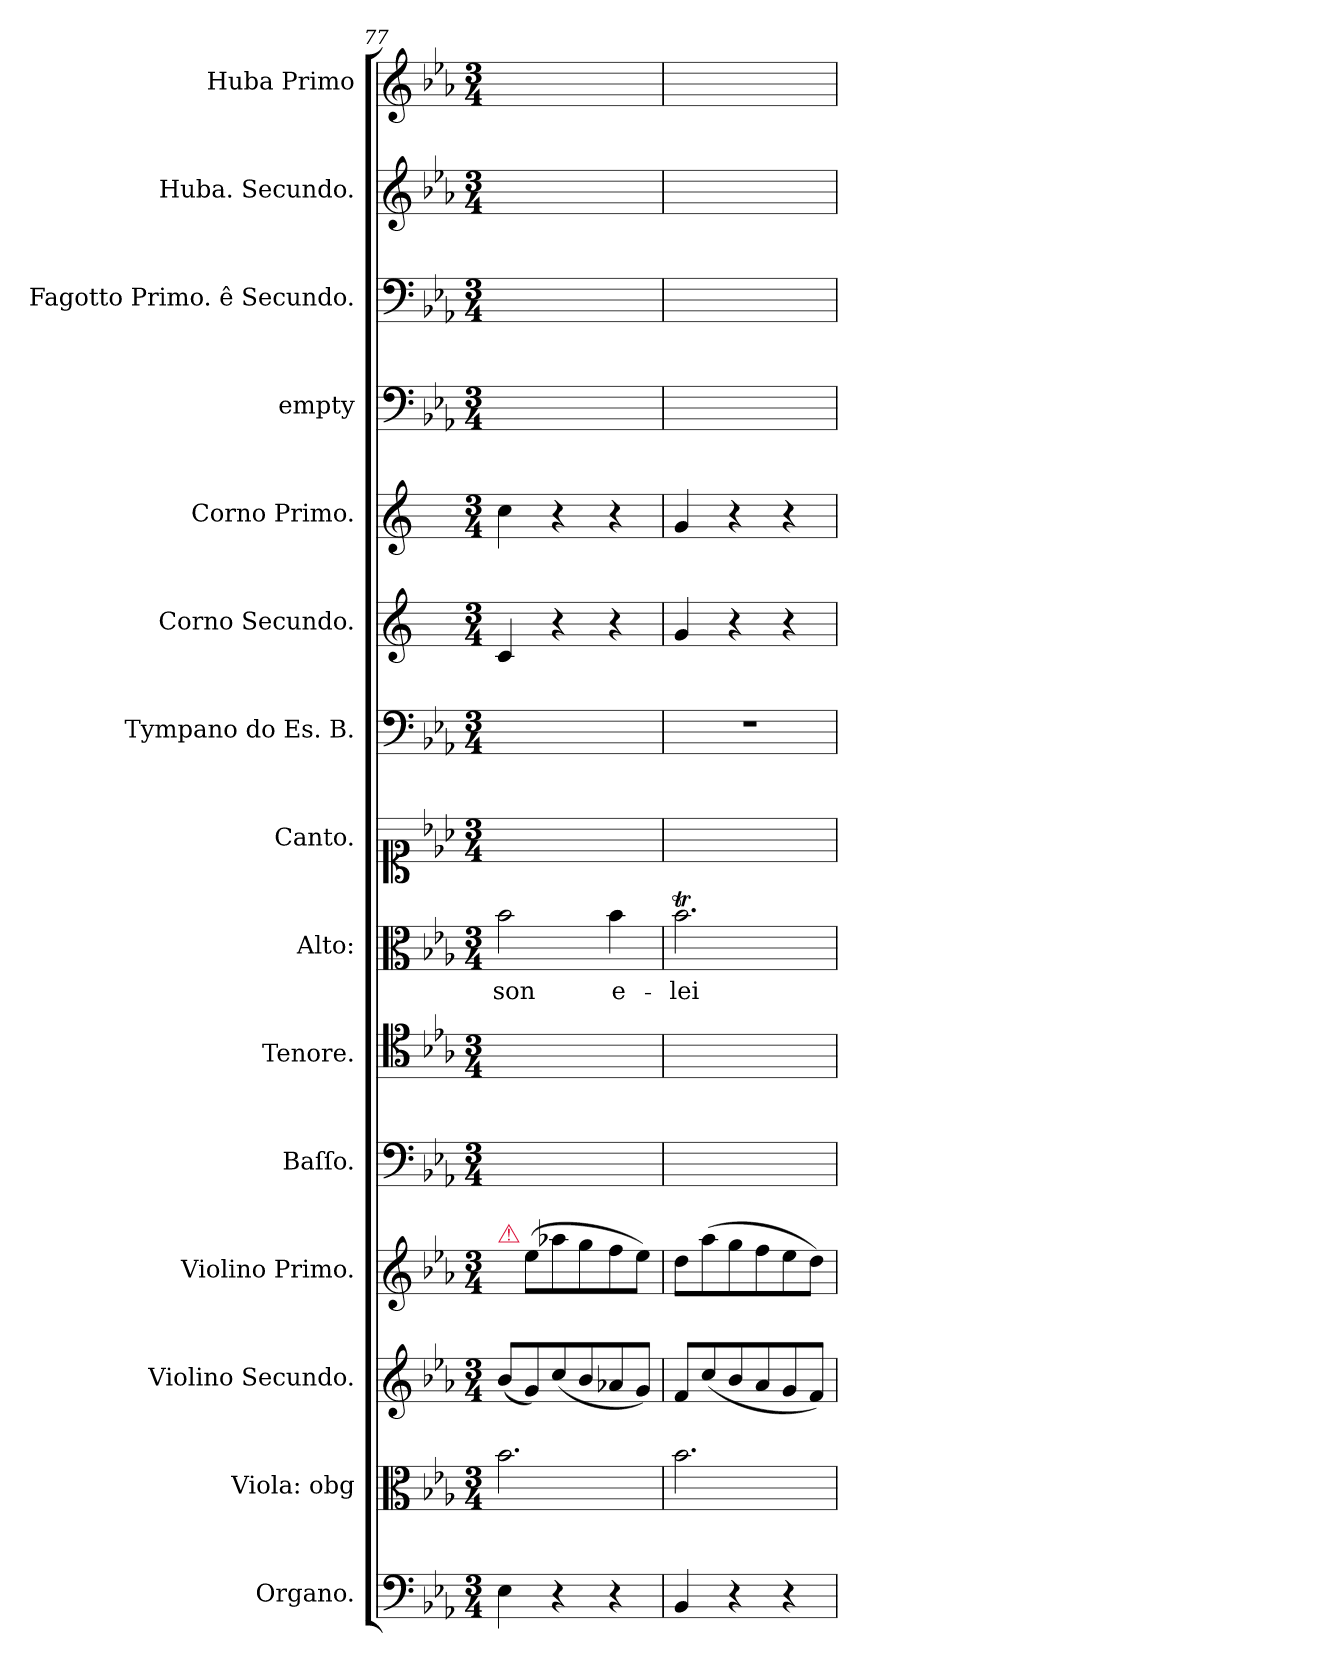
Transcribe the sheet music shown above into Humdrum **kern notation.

**kern	**kern	**kern	**kern	**kern	**kern	**kern	**text	**kern	**kern	**kern	**kern	**kern	**kern	**kern	**kern
*part15	*part14	*part13	*part12	*part11	*part10	*part9	*part9	*part8	*part7	*part6	*part5	*part4	*part3	*part2	*part1
*staff15	*staff14	*staff13	*staff12	*staff11	*staff10	*staff9	*staff9	*staff8	*staff7	*staff6	*staff5	*staff4	*staff3	*staff2	*staff1
*I"Organo.	*I"Viola: obg	*I"Violino Secundo.	*I"Violino Primo.	*I"Baſſo.	*I"Tenore.	*I"Alto:	*	*I"Canto.	*I"Tympano do Es. B.	*I"Corno Secundo.	*I"Corno Primo.	*I"empty	*I"Fagotto Primo. ê Secundo.	*I"Huba. Secundo.	*I"Huba Primo
*I'org	*I'vla	*	*I'vl I	*I'B	*I'T	*I'A	*	*I'C	*	*	*I'cor I	*	*	*	*
*clefF4	*clefC3	*clefG2	*clefG2	*clefF4	*clefC4	*clefC3	*	*clefC1	*clefF4	*clefG2	*clefG2	*clefF4	*clefF4	*clefG2	*clefG2
*	*	*	*	*	*	*	*	*	*	*ITrd5c9	*ITrd5c9	*	*	*	*
*k[b-e-a-]	*k[b-e-a-]	*k[b-e-a-]	*k[b-e-a-]	*k[b-e-a-]	*k[b-e-a-]	*k[b-e-a-]	*	*k[b-e-a-]	*k[b-e-a-]	*k[b-e-a-]	*k[b-e-a-]	*k[b-e-a-]	*k[b-e-a-]	*k[b-e-a-]	*k[b-e-a-]
*E-:	*E-:	*E-:	*E-:	*E-:	*E-:	*E-:	*	*E-:	*E-:	*E-:	*E-:	*	*	*E-:	*E-:
*M3/4	*M3/4	*M3/4	*M3/4	*M3/4	*M3/4	*M3/4	*	*M3/4	*M3/4	*M3/4	*M3/4	*M3/4	*M3/4	*M3/4	*M3/4
=77	=77	=77	=77	=77	=77	=77	=77	=77	=77	=77	=77	=77	=77	=77	=77
!	!	!	!LO:TX:a:color=crimson:t=⚠	!	!	!	!	!	!	!	!	!	!	!	!
4E-\	2.b-\	(<8b-/L	8ryy	2.ryy	2.ryy	2b-\	-son	2.ryy	2.ryy	4E-/	4e-\	2.ryy	2.ryy	2.ryy	2.ryy
.	.	8g/)	(>8ee-\L	.	.	.	.	.	.	.	.	.	.	.	.
4r	.	(<8cc/	8aa-X\	.	.	.	.	.	.	4r	4r	.	.	.	.
.	.	8b-/	8gg\	.	.	.	.	.	.	.	.	.	.	.	.
4r	.	8a-X/	8ff\	.	.	4b-\	e-	.	.	4r	4r	.	.	.	.
.	.	8g/J)	8ee-\J)	.	.	.	.	.	.	.	.	.	.	.	.
=78	=78	=78	=78	=78	=78	=78	=78	=78	=78	=78	=78	=78	=78	=78	=78
4BB-/	2.b-\	8f/L	8dd\L	2.ryy	2.ryy	2.b-T\	-lei-	2.ryy	2.r	4B-/	4B-/	2.ryy	2.ryy	2.ryy	2.ryy
.	.	(<8cc/	(>8aa-\	.	.	.	.	.	.	.	.	.	.	.	.
4r	.	8b-/	8gg\	.	.	.	.	.	.	4r	4r	.	.	.	.
.	.	8a-/	8ff\	.	.	.	.	.	.	.	.	.	.	.	.
4r	.	8g/	8ee-\	.	.	.	.	.	.	4r	4r	.	.	.	.
.	.	8f/J)	8dd\J)	.	.	.	.	.	.	.	.	.	.	.	.
=	=	=	=	=	=	=	=	=	=	=	=	=	=	=	=
*-	*-	*-	*-	*-	*-	*-	*-	*-	*-	*-	*-	*-	*-	*-	*-
